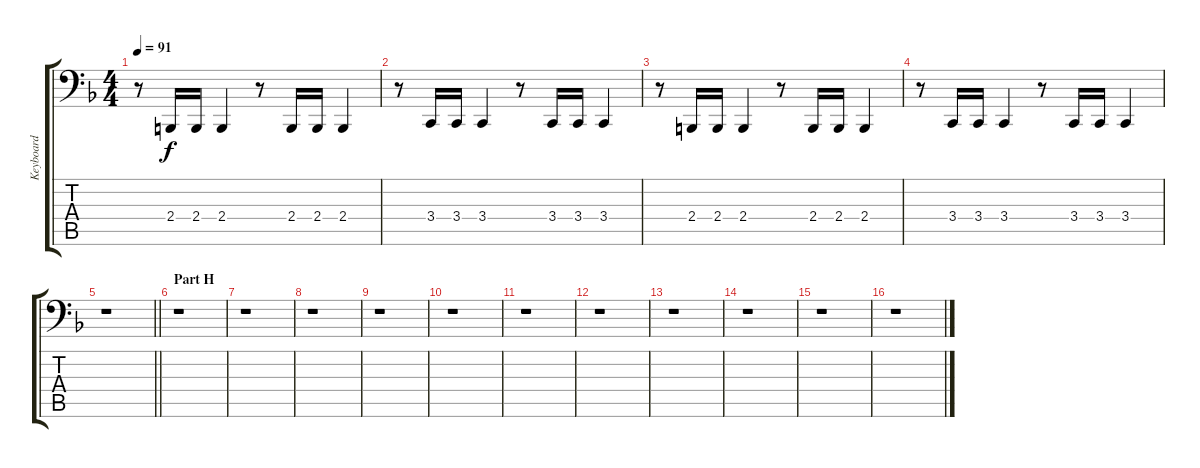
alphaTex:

\track ("Keyboard" "Keyboard") {instrument pad3polysynth}
\staff {score tabs}
\tuning (C3 G2 D2 A1 E1 B0) {hide}
\ts (4 4)
\tempo 91
\clef f4
\ks f
r.8{dy f} 2.4.16 2.4.16 2.4.4 r.8 2.4.16 2.4.16 2.4.4 |
r.8 3.4.16 3.4.16 3.4.4 r.8 3.4.16 3.4.16 3.4.4 |
r.8 2.4.16 2.4.16 2.4.4 r.8 2.4.16 2.4.16 2.4.4 |
r.8 3.4.16 3.4.16 3.4.4 r.8 3.4.16 3.4.16 3.4.4 |
\barLineRight lightlight
r.1 |
\section ("" "Part H")
r.1 |
r.1 |
r.1 |
r.1 |
r.1 |
r.1 |
r.1 |
r.1 |
r.1 |
r.1 |
r.1
